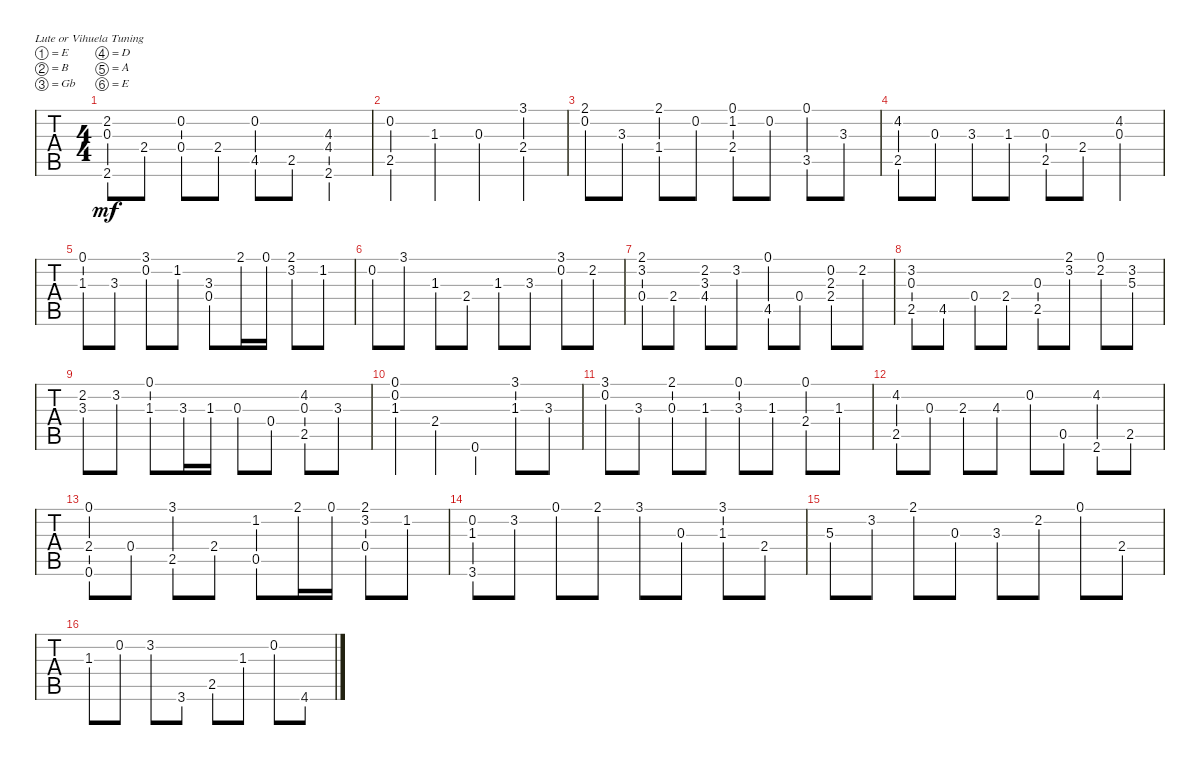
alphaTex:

\bracketExtendMode groupsimilarinstruments
\singleTrackTrackNamePolicy hidden
\multiTrackTrackNamePolicy hidden
\firstSystemTrackNameOrientation horizontal
\otherSystemsTrackNameOrientation horizontal
\track ("Track 1" "Track 1") {instrument acousticguitarsteel}
\staff {tabs}
\tuning (E4 B3 Gb3 D3 A2 E2)
\ts (4 4)
\tempo (120 hide)
\clef g2
\scale
1.13241
\ks c
(2.2 0.3 2.6).8{dy mf} 2.4.8 (0.2 0.4).8 2.4.8 (0.2 4.5).8 2.5.8 (4.3 4.4 2.6).4 |
\scale
0.955864 (0.2 2.5).4 1.3.4 0.3.4 (3.1 2.4).4 |
\scale
0.955864 (2.1 0.2).8 3.3.8 (2.1 1.4).8 0.2.8 (0.1 1.2 2.4).8 0.2.8 (0.1 3.5).8 3.3.8 |
\scale
0.955864 (4.2 2.5).8 0.3.8 3.3.8 1.3.8 (0.3 2.5).8 2.4.8 (4.2 0.3).4 |
\scale
1.13241 (0.1 1.3).8 3.3.8 (3.1 0.2).8 1.2.8 (3.3 0.4).8 2.1.16 0.1.16 (2.1 3.2).8 1.2.8 |
\scale
0.955864 0.2.8 3.1.8 1.3.8 2.4.8 1.3.8 3.3.8 (3.1 0.2).8 2.2.8 |
\scale
0.955864 (2.1 3.2 0.4).8 2.4.8 (2.2 3.3 4.4).8 3.2.8 (0.1 4.5).8 0.4.8 (0.2 2.3 2.4).8 2.2.8 |
\scale
0.955864 (3.2 0.3 2.5).8 4.5.8 0.4.8 2.4.8 (0.3 2.5).8 (2.1 3.2).8 (0.1 2.2).8 (3.2 5.3).8 |
\scale
1.13241 (2.2 3.3).8 3.2.8 (0.1 1.3).8 3.3.16 1.3.16 0.3.8 0.4.8 (4.2 0.3 2.5).8 3.3.8 |
\scale
0.955864 (0.1 0.2 1.3).4 2.4.4 0.6.4 (3.1 1.3).8 3.3.8 |
\scale
0.955864 (3.1 0.2).8 3.3.8 (2.1 0.3).8 1.3.8 (0.1 3.3).8 1.3.8 (0.1 2.4).8 1.3.8 |
\scale
0.955864 (4.2 2.5).8 0.3.8 2.3.8 4.3.8 0.2.8 0.5.8 (4.2 2.6).8 2.5.8 |
\scale
1.13241 (0.1 2.4 0.6).8 0.4.8 (3.1 2.5).8 2.4.8 (1.2 0.5).8 2.1.16 0.1.16 (2.1 3.2 0.4).8 1.2.8 |
\scale
0.955864 (0.2 1.3 3.6).8 3.2.8 0.1.8 2.1.8 3.1.8 0.3.8 (3.1 1.3).8 2.4.8 |
\scale
0.955864 5.3.8 3.2.8 2.1.8 0.3.8 3.3.8 2.2.8 0.1.8 2.4.8 |
\scale
0.955864 1.3.8 0.2.8 3.2.8 3.6.8 2.5.8 1.3.8 0.2.8 4.6.8
